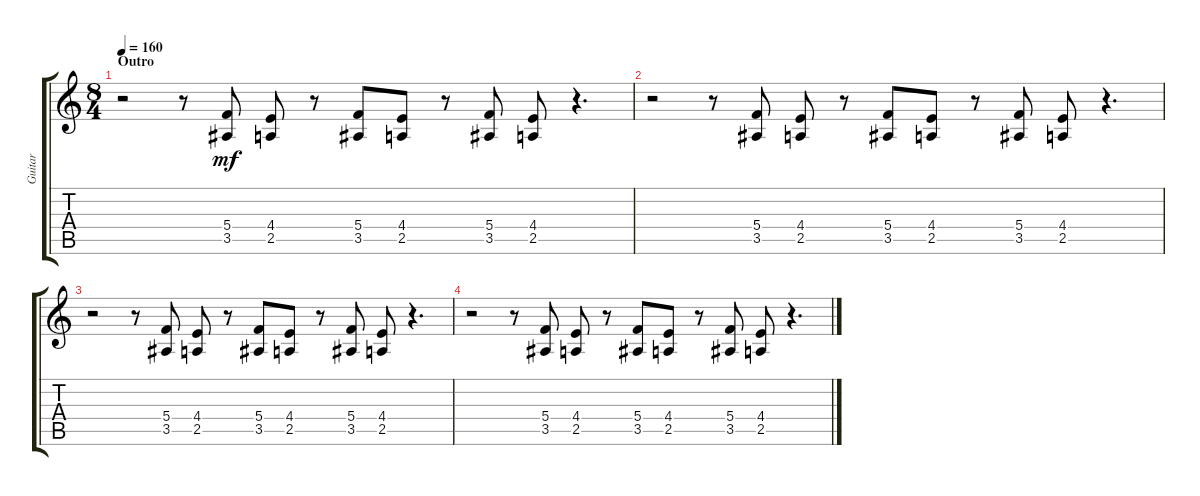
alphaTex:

\track ("Guitar" "Guitar") {instrument overdrivenguitar}
\staff {score tabs}
\tuning (D4 A3 F3 C3 G2 D2) {hide}
\ts (8 4)
\section ("" "Outro")
\tempo 160
\clef g2
\ks c
r.2{dy fff balance 0} r.8 (5.4 3.5).8{dy mf} (4.4 2.5).8 r.8 (5.4 3.5).8 (4.4 2.5).8 r.8 (5.4 3.5).8 (4.4 2.5).8 r.4{d} |
r.2{balance 16} r.8 (5.4 3.5).8 (4.4 2.5).8 r.8 (5.4 3.5).8 (4.4 2.5).8 r.8 (5.4 3.5).8 (4.4 2.5).8 r.4{d} |
r.2{volume 2 balance 0} r.8 (5.4 3.5).8 (4.4 2.5).8 r.8 (5.4 3.5).8 (4.4 2.5).8 r.8 (5.4 3.5).8 (4.4 2.5).8 r.4{d} |
r.2{balance 16} r.8 (5.4 3.5).8 (4.4 2.5).8 r.8 (5.4 3.5).8 (4.4 2.5).8 r.8 (5.4 3.5).8 (4.4 2.5).8 r.4{d}
